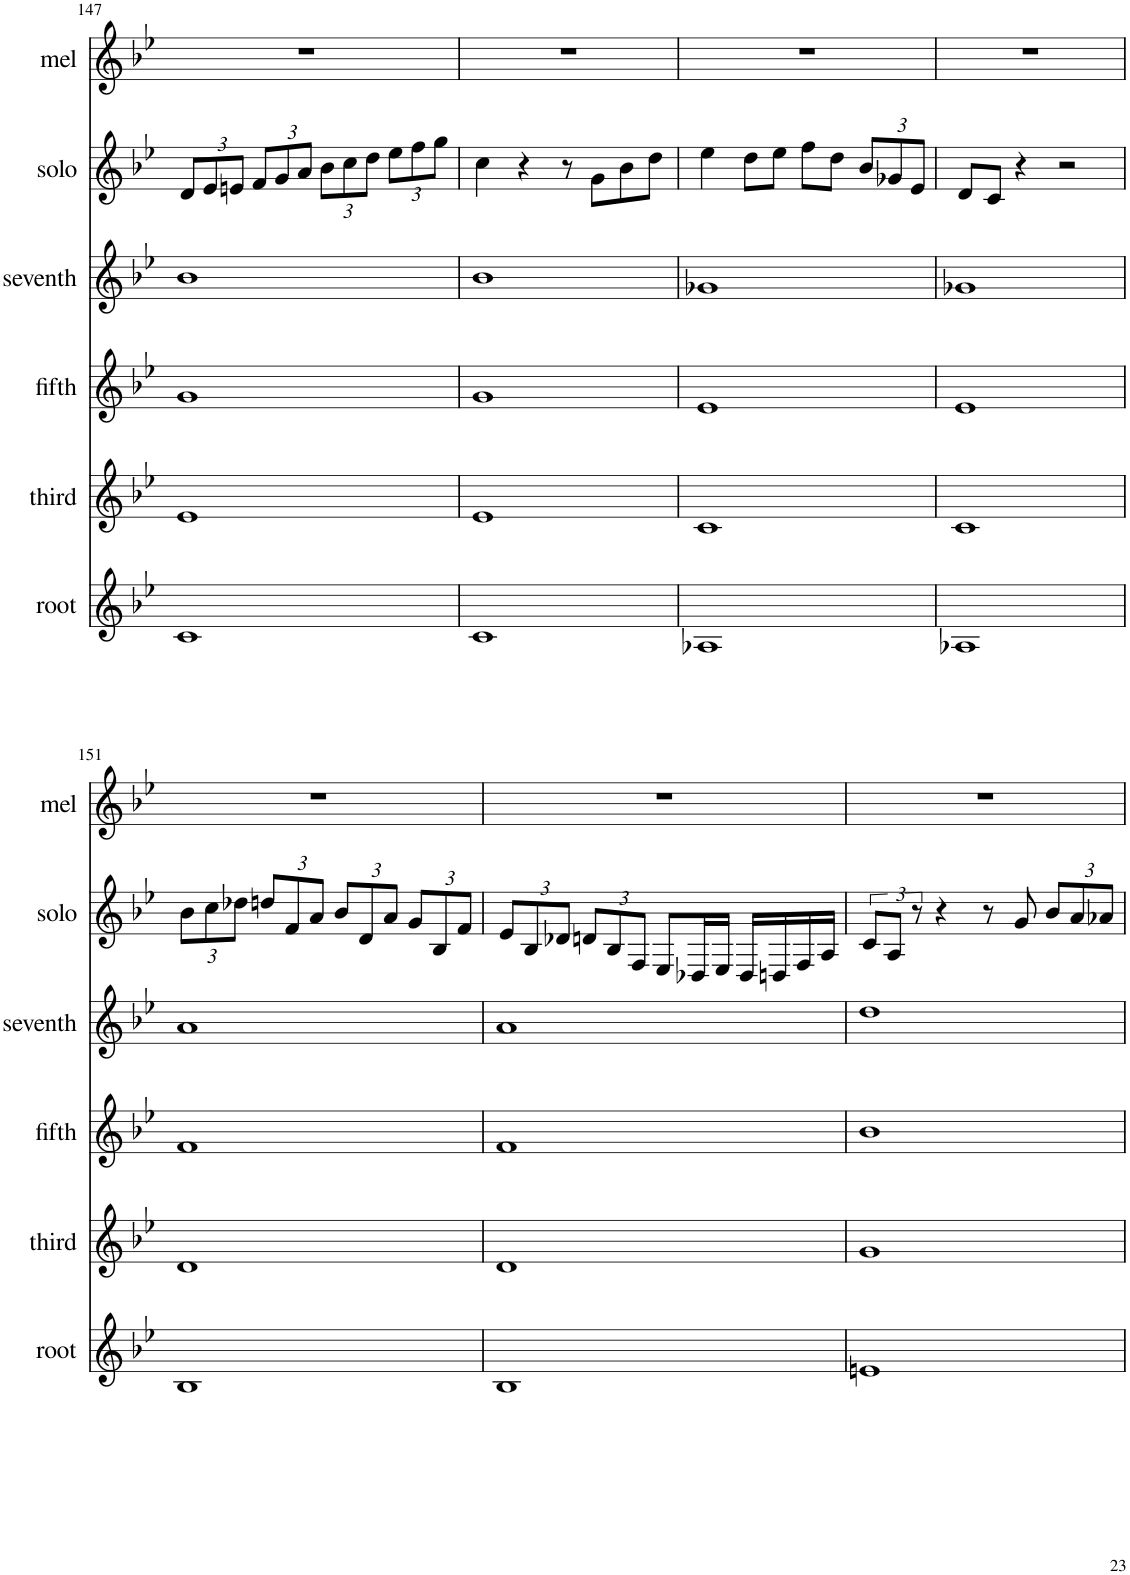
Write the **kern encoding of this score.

**kern	**kern	**kern	**kern	**kern	**kern
*part6	*part5	*part4	*part3	*part2	*part1
*staff6	*staff5	*staff4	*staff3	*staff2	*staff1
*I"root	*I"third	*I"fifth	*I"seventh	*I"solo	*I"mel
*I'root	*I'third	*I'fifth	*I'seventh	*I'solo	*I'mel
!!LO:PB:g=z
*clefG2	*clefG2	*clefG2	*clefG2	*clefG2	*clefG2
*k[b-e-]	*k[b-e-]	*k[b-e-]	*k[b-e-]	*k[b-e-]	*k[b-e-]
*M4/4	*M4/4	*M4/4	*M4/4	*M4/4	*M4/4
*	*	*	*	*Xbrackettup	*
=147	=147	=147	=147	=147	=147
1c	1e-	1g	1b-	12d/L	1r
.	.	.	.	12e-/	.
.	.	.	.	12en/J	.
.	.	.	.	12f/L	.
.	.	.	.	12g/	.
.	.	.	.	12a/J	.
.	.	.	.	12b-\L	.
.	.	.	.	12cc\	.
.	.	.	.	12dd\J	.
.	.	.	.	12ee-\L	.
.	.	.	.	12ff\	.
.	.	.	.	12gg\J	.
=148	=148	=148	=148	=148	=148
1c	1e-	1g	1b-	4cc\	1r
.	.	.	.	4r	.
.	.	.	.	8r	.
.	.	.	.	8g\L	.
.	.	.	.	8b-\	.
.	.	.	.	8dd\J	.
=149	=149	=149	=149	=149	=149
1A-X	1c	1e-	1g-X	4ee-\	1r
.	.	.	.	8dd\L	.
.	.	.	.	8ee-\J	.
.	.	.	.	8ff\L	.
.	.	.	.	8dd\J	.
.	.	.	.	12b-/L	.
.	.	.	.	12g-X/	.
.	.	.	.	12e-/J	.
=150	=150	=150	=150	=150	=150
1A-X	1c	1e-	1g-X	8d/L	1r
.	.	.	.	8c/J	.
.	.	.	.	4r	.
.	.	.	.	2r	.
!!LO:LB:g=z
=151	=151	=151	=151	=151	=151
1B-	1d	1f	1a	12b-\L	1r
.	.	.	.	12cc\	.
.	.	.	.	12dd-X\J	.
.	.	.	.	12ddn/L	.
.	.	.	.	12f/	.
.	.	.	.	12a/J	.
.	.	.	.	12b-/L	.
.	.	.	.	12d/	.
.	.	.	.	12a/J	.
.	.	.	.	12g/L	.
.	.	.	.	12B-/	.
.	.	.	.	12f/J	.
=152	=152	=152	=152	=152	=152
1B-	1d	1f	1a	12e-/L	1r
.	.	.	.	12B-/	.
.	.	.	.	12d-X/J	.
.	.	.	.	12dn/L	.
.	.	.	.	12B-/	.
.	.	.	.	12F/J	.
.	.	.	.	8E-/L	.
.	.	.	.	16D-X/L	.
.	.	.	.	16E-/JJ	.
.	.	.	.	16D-/LL	.
.	.	.	.	16Dn/	.
.	.	.	.	16F/	.
.	.	.	.	16A/JJ	.
=153	=153	=153	=153	=153	=153
*	*	*	*	*brackettup	*
1en	1g	1b-	1dd	12c/L	1r
.	.	.	.	12A/J	.
.	.	.	.	12r	.
.	.	.	.	4r	.
.	.	.	.	8r	.
.	.	.	.	8g/	.
*	*	*	*	*Xbrackettup	*
.	.	.	.	12b-/L	.
.	.	.	.	12a/	.
.	.	.	.	12a-X/J	.
=	=	=	=	=	=
*-	*-	*-	*-	*-	*-
